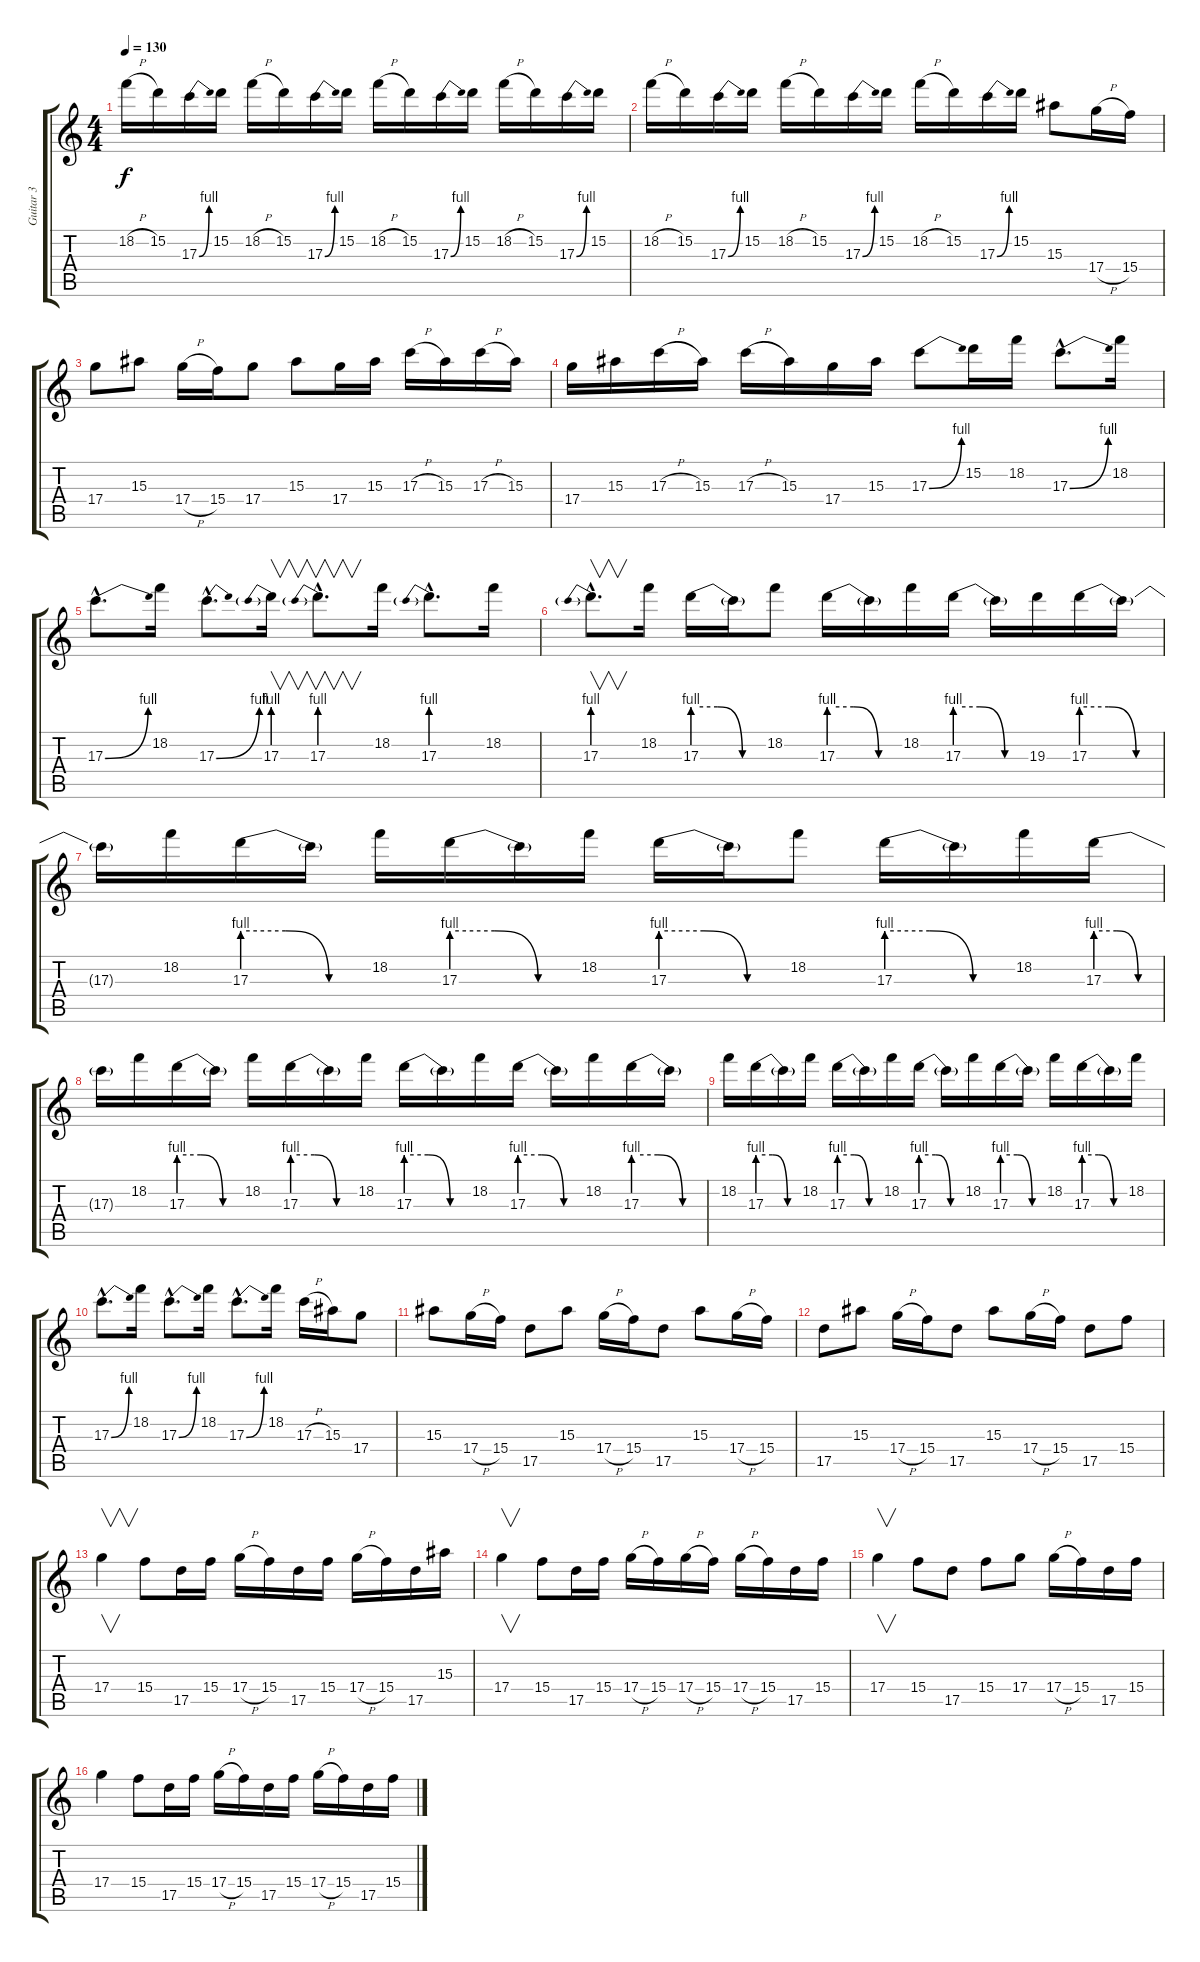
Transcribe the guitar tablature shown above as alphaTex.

\track ("Guitar 3" "Guitar 3") {instrument distortionguitar}
\staff {score tabs}
\tuning (E4 B3 G3 D3 A2 E2) {hide}
\ts (4 4)
\tempo 130
\clef g2
\ks c
18.2{h}.16{dy f} 15.2.16 17.3{be (bend 0 0 60 4)}.16 15.2.16 18.2{h}.16 15.2.16 17.3{be (bend 0 0 60 4)}.16 15.2.16 18.2{h}.16 15.2.16 17.3{be (bend 0 0 60 4)}.16 15.2.16 18.2{h}.16 15.2.16 17.3{be (bend 0 0 60 4)}.16 15.2.16 |
18.2{h}.16 15.2.16 17.3{be (bend 0 0 60 4)}.16 15.2.16 18.2{h}.16 15.2.16 17.3{be (bend 0 0 60 4)}.16 15.2.16 18.2{h}.16 15.2.16 17.3{be (bend 0 0 60 4)}.16 15.2.16 15.3.8 17.4{h}.16 15.4.16 |
17.4.8 15.3.8 17.4{h}.16 15.4.16 17.4.8 15.3.8 17.4.16 15.3.16 17.3{h}.16 15.3.16 17.3{h}.16 15.3.16 |
17.4.16 15.3.16 17.3{h}.16 15.3.16 17.3{h}.16 15.3.16 17.4.16 15.3.16 17.3{be (bend 0 0 60 4)}.8 15.2.16 18.2.16 17.3{be (bend 0 0 60 4) hac}.8{d} 18.2.16 |
17.3{be (bend 0 0 60 4) hac}.8{d} 18.2.16 17.3{be (bend 0 0 60 4) hac}.8{d} 17.3{be (prebend 0 4 60 4)}.16{v} 17.3{be (prebend 0 4 60 4) hac}.8{v d} 18.2.16 17.3{be (prebend 0 4 60 4) hac}.8{d} 18.2.16 |
17.3{be (prebend 0 4 60 4) hac}.8{v d} 18.2.16 17.3{be (custom 0 4 20 4 40 0 60 0)}.16 17.3{t}.16 18.2.8 17.3{be (custom 0 4 20 4 40 0 60 0)}.16 17.3{t}.16 18.2.16 17.3{be (custom 0 4 20 4 40 0 60 0)}.16 17.3{t}.16 19.3.16 17.3{be (custom 0 4 20 4 40 0 60 0)}.16 17.3{t}.16 |
17.3{t}.16 18.2.16 17.3{be (custom 0 4 20 4 40 0 60 0)}.16 17.3{t}.16 18.2.16 17.3{be (custom 0 4 20 4 40 0 60 0)}.16 17.3{t}.16 18.2.16 17.3{be (custom 0 4 20 4 40 0 60 0)}.16 17.3{t}.16 18.2.8 17.3{be (custom 0 4 20 4 40 0 60 0)}.16 17.3{t}.16 18.2.16 17.3{be (custom 0 4 20 4 40 0 60 0)}.16 |
17.3{t}.16 18.2.16 17.3{be (custom 0 4 20 4 40 0 60 0)}.16 17.3{t}.16 18.2.16 17.3{be (custom 0 4 20 4 40 0 60 0)}.16 17.3{t}.16 18.2.16 17.3{be (custom 0 4 20 4 40 0 60 0)}.16 17.3{t}.16 18.2.16 17.3{be (custom 0 4 20 4 40 0 60 0)}.16 17.3{t}.16 18.2.16 17.3{be (custom 0 4 20 4 40 0 60 0)}.16 17.3{t}.16 |
18.2.16 17.3{be (custom 0 4 20 4 40 0 60 0)}.16 17.3{t}.16 18.2.16 17.3{be (custom 0 4 20 4 40 0 60 0)}.16 17.3{t}.16 18.2.16 17.3{be (custom 0 4 20 4 40 0 60 0)}.16 17.3{t}.16 18.2.16 17.3{be (custom 0 4 20 4 40 0 60 0)}.16 17.3{t}.16 18.2.16 17.3{be (custom 0 4 20 4 40 0 60 0)}.16 17.3{t}.16 18.2.16 |
17.3{be (bend 0 0 60 4) hac}.8{d} 18.2.16 17.3{be (bend 0 0 60 4) hac}.8{d} 18.2.16 17.3{be (bend 0 0 60 4) hac}.8{d} 18.2.16 17.3{h}.16 15.3.16 17.4.8 |
15.3.8 17.4{h}.16 15.4.16 17.5.8 15.3.8 17.4{h}.16 15.4.16 17.5.8 15.3.8 17.4{h}.16 15.4.16 |
17.5.8 15.3.8 17.4{h}.16 15.4.16 17.5.8 15.3.8 17.4{h}.16 15.4.16 17.5.8 15.4.8 |
17.4.4{v} 15.4.8 17.5.16 15.4.16 17.4{h}.16 15.4.16 17.5.16 15.4.16 17.4{h}.16 15.4.16 17.5.16 15.3.16 |
17.4.4{v} 15.4.8 17.5.16 15.4.16 17.4{h}.16 15.4.16 17.4{h}.16 15.4.16 17.4{h}.16 15.4.16 17.5.16 15.4.16 |
17.4.4{v} 15.4.8 17.5.8 15.4.8 17.4.8 17.4{h}.16 15.4.16 17.5.16 15.4.16 |
17.4.4 15.4.8 17.5.16 15.4.16 17.4{h}.16 15.4.16 17.5.16 15.4.16 17.4{h}.16 15.4.16 17.5.16 15.4.16
